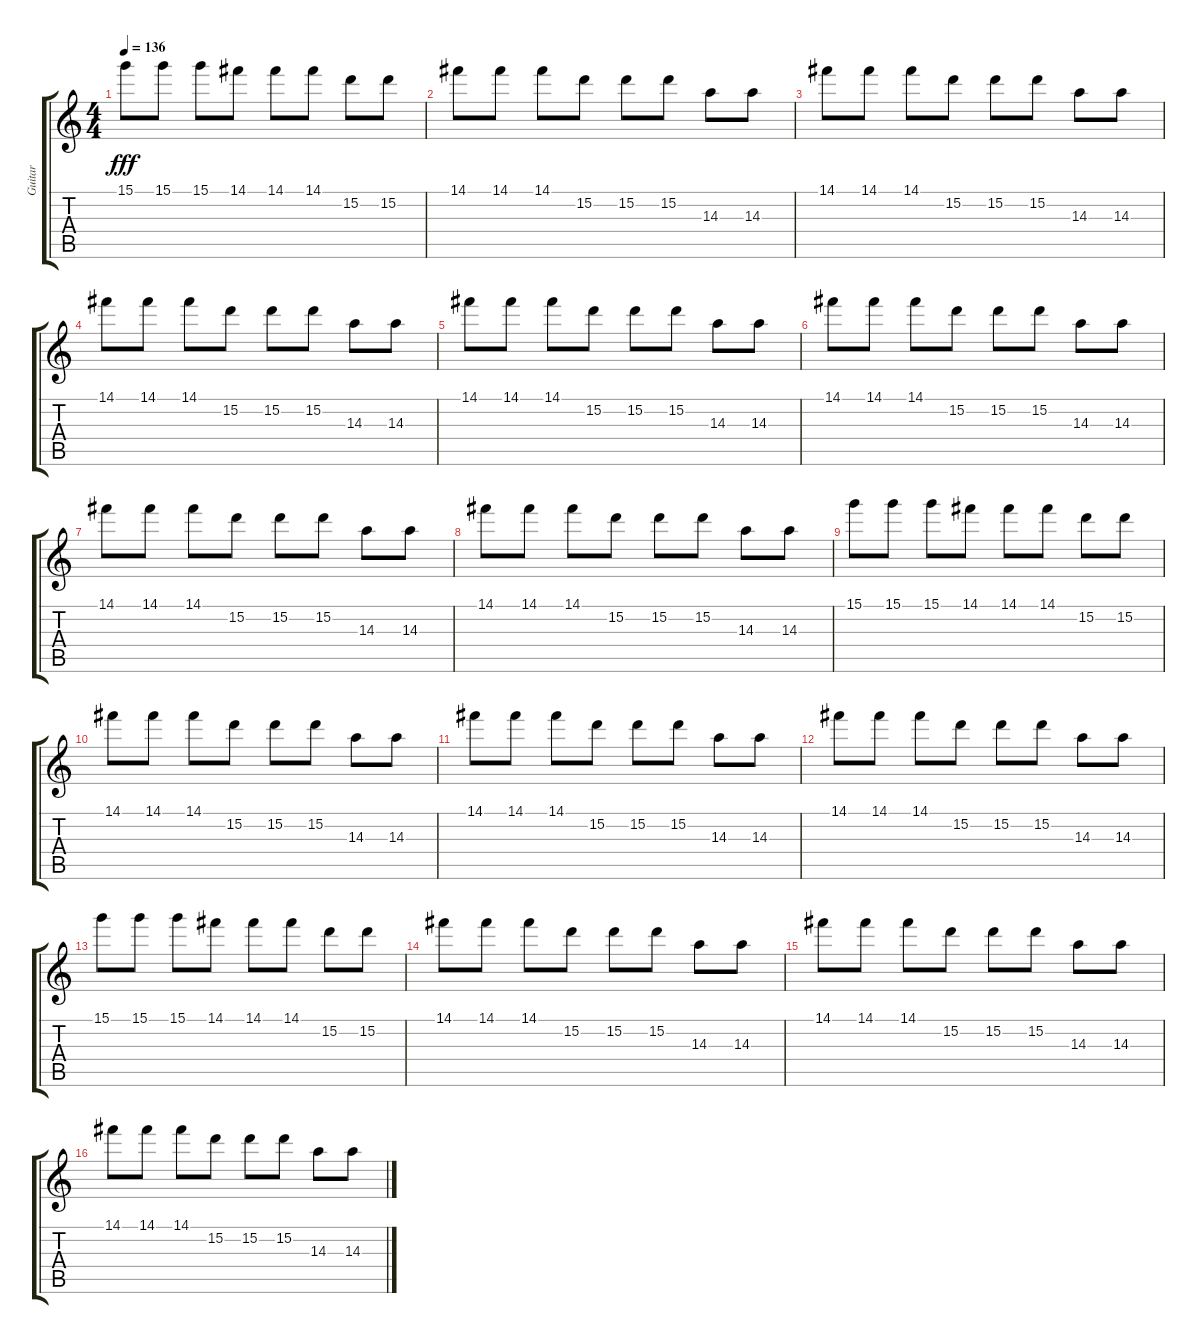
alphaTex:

\track ("Guitar" "Guitar") {instrument overdrivenguitar}
\staff {score tabs}
\tuning (E4 B3 G3 D3 A2 E2) {hide}
\ts (4 4)
\tempo 136
\clef g2
\ks c
15.1.8{dy fff} 15.1.8 15.1.8 14.1.8 14.1.8 14.1.8 15.2.8 15.2.8 |
14.1.8 14.1.8 14.1.8 15.2.8 15.2.8 15.2.8 14.3.8 14.3.8 |
14.1.8 14.1.8 14.1.8 15.2.8 15.2.8 15.2.8 14.3.8 14.3.8 |
14.1.8 14.1.8 14.1.8 15.2.8 15.2.8 15.2.8 14.3.8 14.3.8 |
14.1.8 14.1.8 14.1.8 15.2.8 15.2.8 15.2.8 14.3.8 14.3.8 |
14.1.8 14.1.8 14.1.8 15.2.8 15.2.8 15.2.8 14.3.8 14.3.8 |
14.1.8 14.1.8 14.1.8 15.2.8 15.2.8 15.2.8 14.3.8 14.3.8 |
14.1.8 14.1.8 14.1.8 15.2.8 15.2.8 15.2.8 14.3.8 14.3.8 |
15.1.8 15.1.8 15.1.8 14.1.8 14.1.8 14.1.8 15.2.8 15.2.8 |
14.1.8 14.1.8 14.1.8 15.2.8 15.2.8 15.2.8 14.3.8 14.3.8 |
14.1.8 14.1.8 14.1.8 15.2.8 15.2.8 15.2.8 14.3.8 14.3.8 |
14.1.8 14.1.8 14.1.8 15.2.8 15.2.8 15.2.8 14.3.8 14.3.8 |
15.1.8 15.1.8 15.1.8 14.1.8 14.1.8 14.1.8 15.2.8 15.2.8 |
14.1.8 14.1.8 14.1.8 15.2.8 15.2.8 15.2.8 14.3.8 14.3.8 |
14.1.8 14.1.8 14.1.8 15.2.8 15.2.8 15.2.8 14.3.8 14.3.8 |
14.1.8 14.1.8 14.1.8 15.2.8 15.2.8 15.2.8 14.3.8 14.3.8
